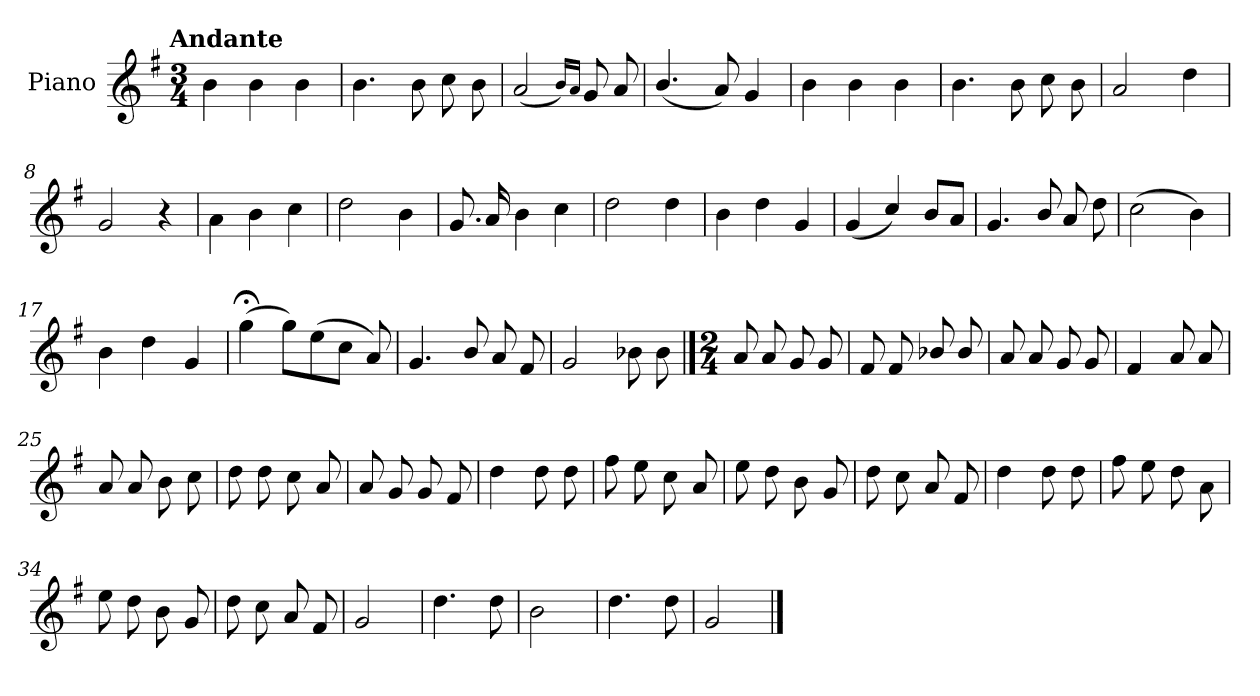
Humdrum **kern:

**kern
*part1
*staff1
*I"Piano
*I'Pno.
*clefG2
*k[f#]
!!LO:TX:omd:t=Andante
*M3/4
*MM92
=1
4b\
4b\
4b\
=2
4.b\
8b\
8cc\
8b\
=3
(<2a/
16qqb/LL)
16qqa/JJ
8g/
8a/
=4
(<4.b/
8a/)
4g/
=5
4b\
4b\
4b\
!!LO:LB:g=z
=6
4.b\
8b\
8cc\
8b\
=7
2a/
4dd\
=8
2g/
4r
=9
4a\
4b\
4cc\
=10
2dd\
4b\
=11
8.g/
16a/
4b\
4cc\
=12
2dd\
4dd\
!!LO:LB:g=z
=13
4b\
4dd\
4g/
=14
(<4g/
4cc/)
8b/L
8a/J
=15
4.g/
8b/
8a/
8dd\
=16
(>2cc\
4b\)
=17
4b\
4dd\
4g/
=18
(>4gg;<\
8gg\L)
(>8ee\
8cc\J
8a/)
=19
4.g/
8b/
8a/
8f#/
!!LO:LB:g=z
=20
2g/
8b-X\
8b-\
==21
*M2/4
8a/
8a/
8g/
8g/
=22
8f#/
8f#/
8b-X/
8b-/
=23
8a/
8a/
8g/
8g/
=24
4f#/
8a/
8a/
!!LO:LB:g=z
=25
8a/
8a/
8b\
8cc\
=26
8dd\
8dd\
8cc\
8a/
=27
8a/
8g/
8g/
8f#/
=28
4dd\
8dd\
8dd\
=29
8ff#\
8ee\
8cc\
8a/
!!LO:LB:g=z
=30
8ee\
8dd\
8b\
8g/
=31
8dd\
8cc\
8a/
8f#/
=32
4dd\
8dd\
8dd\
=33
8ff#\
8ee\
8dd\
8a\
=34
8ee\
8dd\
8b\
8g/
!!LO:LB:g=z
=35
8dd\
8cc\
8a/
8f#/
=36
2g/
=37
4.dd\
8dd\
=38
2b\
=39
4.dd\
8dd\
=40
2g/
==
*-
